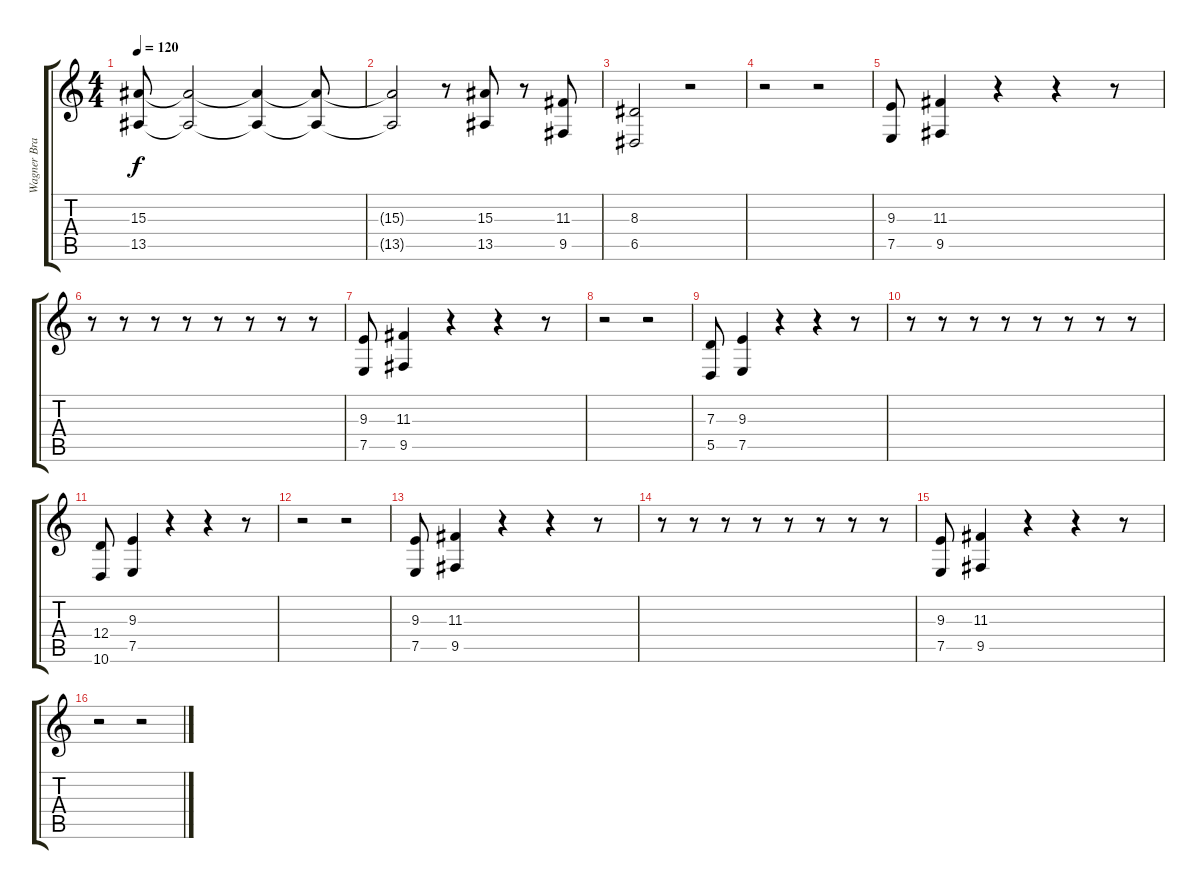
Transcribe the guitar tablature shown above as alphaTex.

\track ("Wagner Brass" "Wagner Bra") {instrument brasssection}
\staff {score tabs}
\tuning (E4 B3 G3 D3 A2 E2) {hide}
\ts (4 4)
\tempo 120
\clef g2
\ks c
(15.3 13.5).8{dy f} (15.3{t} 13.5{t}).2 (15.3{t} 13.5{t}).4 (15.3{t} 13.5{t}).8 |
(15.3{t} 13.5{t}).2 r.8 (15.3 13.5).8 r.8 (11.3 9.5).8 |
(8.3 6.5).2 r.2 |
r.2{volume 10 instrument pizzicatostrings} r.2 |
(9.3 7.5).8 (11.3 9.5).4 r.4 r.4 r.8 |
r.8 r.8 r.8 r.8 r.8 r.8 r.8 r.8 |
(9.3 7.5).8 (11.3 9.5).4 r.4 r.4 r.8 |
r.2 r.2 |
(7.3 5.5).8 (9.3 7.5).4 r.4 r.4 r.8 |
r.8 r.8 r.8 r.8 r.8 r.8 r.8 r.8 |
(12.4 10.6).8 (9.3 7.5).4 r.4 r.4 r.8 |
r.2 r.2 |
(9.3 7.5).8 (11.3 9.5).4 r.4 r.4 r.8 |
r.8 r.8 r.8 r.8 r.8 r.8 r.8 r.8 |
(9.3 7.5).8 (11.3 9.5).4 r.4 r.4 r.8 |
r.2 r.2
